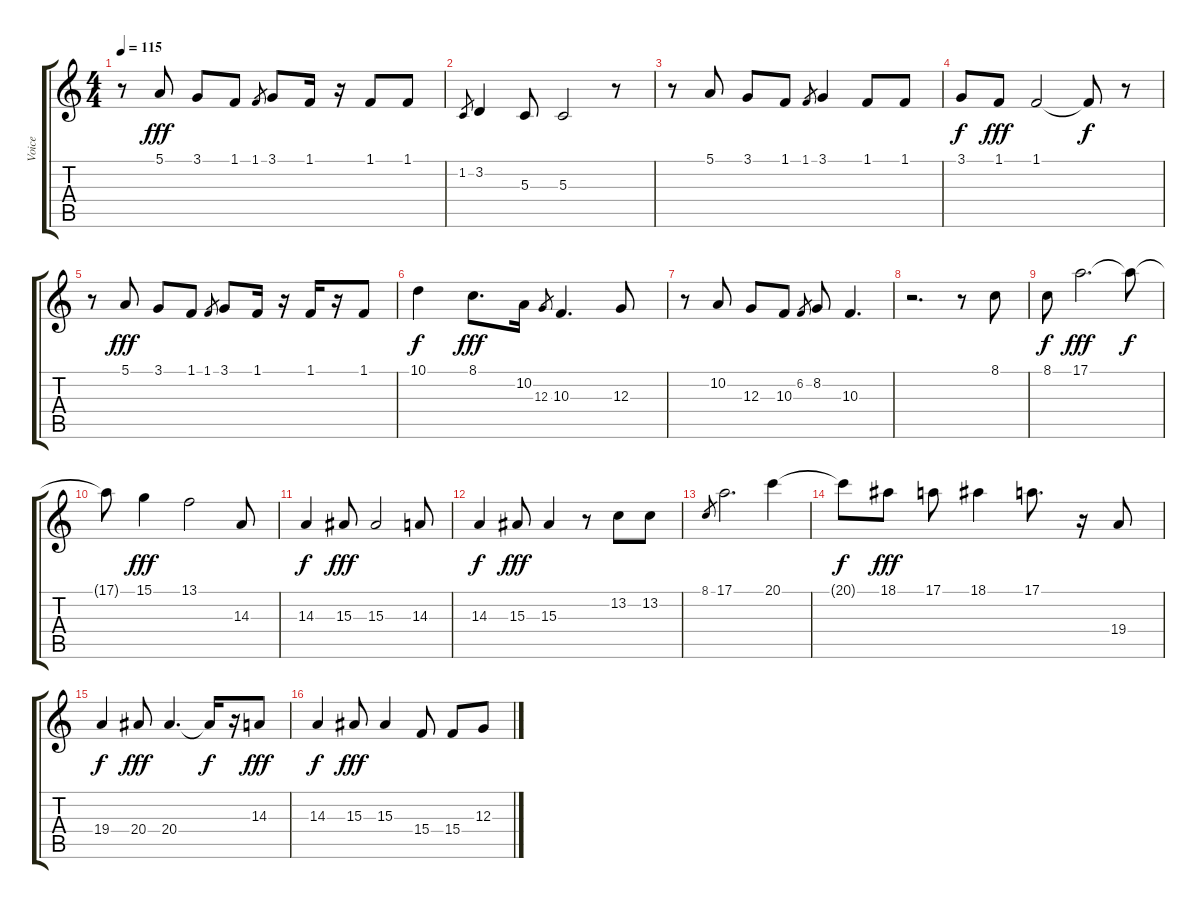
\track ("Voice" "Voice") {instrument acousticgrandpiano}
\staff {score tabs}
\tuning (E4 B3 G3 D3 A2 E2) {hide}
\ts (4 4)
\tempo 115
\clef g2
\ks c
r.8{dy fff} 5.1.8 3.1.8 1.1.8 1.1.8{gr} 3.1.8 1.1.16 r.16 1.1.8 1.1.8 |
1.2.8{gr} 3.2.4 5.3.8 5.3.2 r.8 |
r.8 5.1.8 3.1.8 1.1.8 1.1.8{gr} 3.1.4 1.1.8 1.1.8 |
3.1.8{dy f} 1.1.8{dy fff} 1.1.2 1.1{t}.8{dy f} r.8 |
r.8 5.1.8{dy fff} 3.1.8 1.1.8 1.1.8{gr} 3.1.8 1.1.16 r.16 1.1.16 r.16 1.1.8 |
10.1.4{dy f} 8.1.8{d dy fff} 10.2.16 12.3.8{gr} 10.3.4{d} 12.3.8 |
r.8 10.2.8 12.3.8 10.3.8 6.2.8{gr} 8.2.8 10.3.4{d} |
r.2{d} r.8 8.1.8 |
8.1.8{dy f} 17.1.2{d dy fff} 17.1{t}.8{dy f} |
17.1{t}.8 15.1.4{dy fff} 13.1.2 14.3.8 |
14.3.4{dy f} 15.3.8{dy fff} 15.3.2 14.3.8 |
14.3.4{dy f} 15.3.8{dy fff} 15.3.4 r.8 13.2.8 13.2.8 |
8.1.8{gr} 17.1.2{d} 20.1.4 |
20.1{t}.8{dy f} 18.1.8{dy fff} 17.1.8 18.1.4 17.1.8{d} r.16 19.4.8 |
19.4.4{dy f} 20.4.8{dy fff} 20.4.4{d} 20.4{t}.16{dy f} r.16 14.3.8{dy fff} |
14.3.4{dy f} 15.3.8{dy fff} 15.3.4 15.4.8 15.4.8 12.3.8
